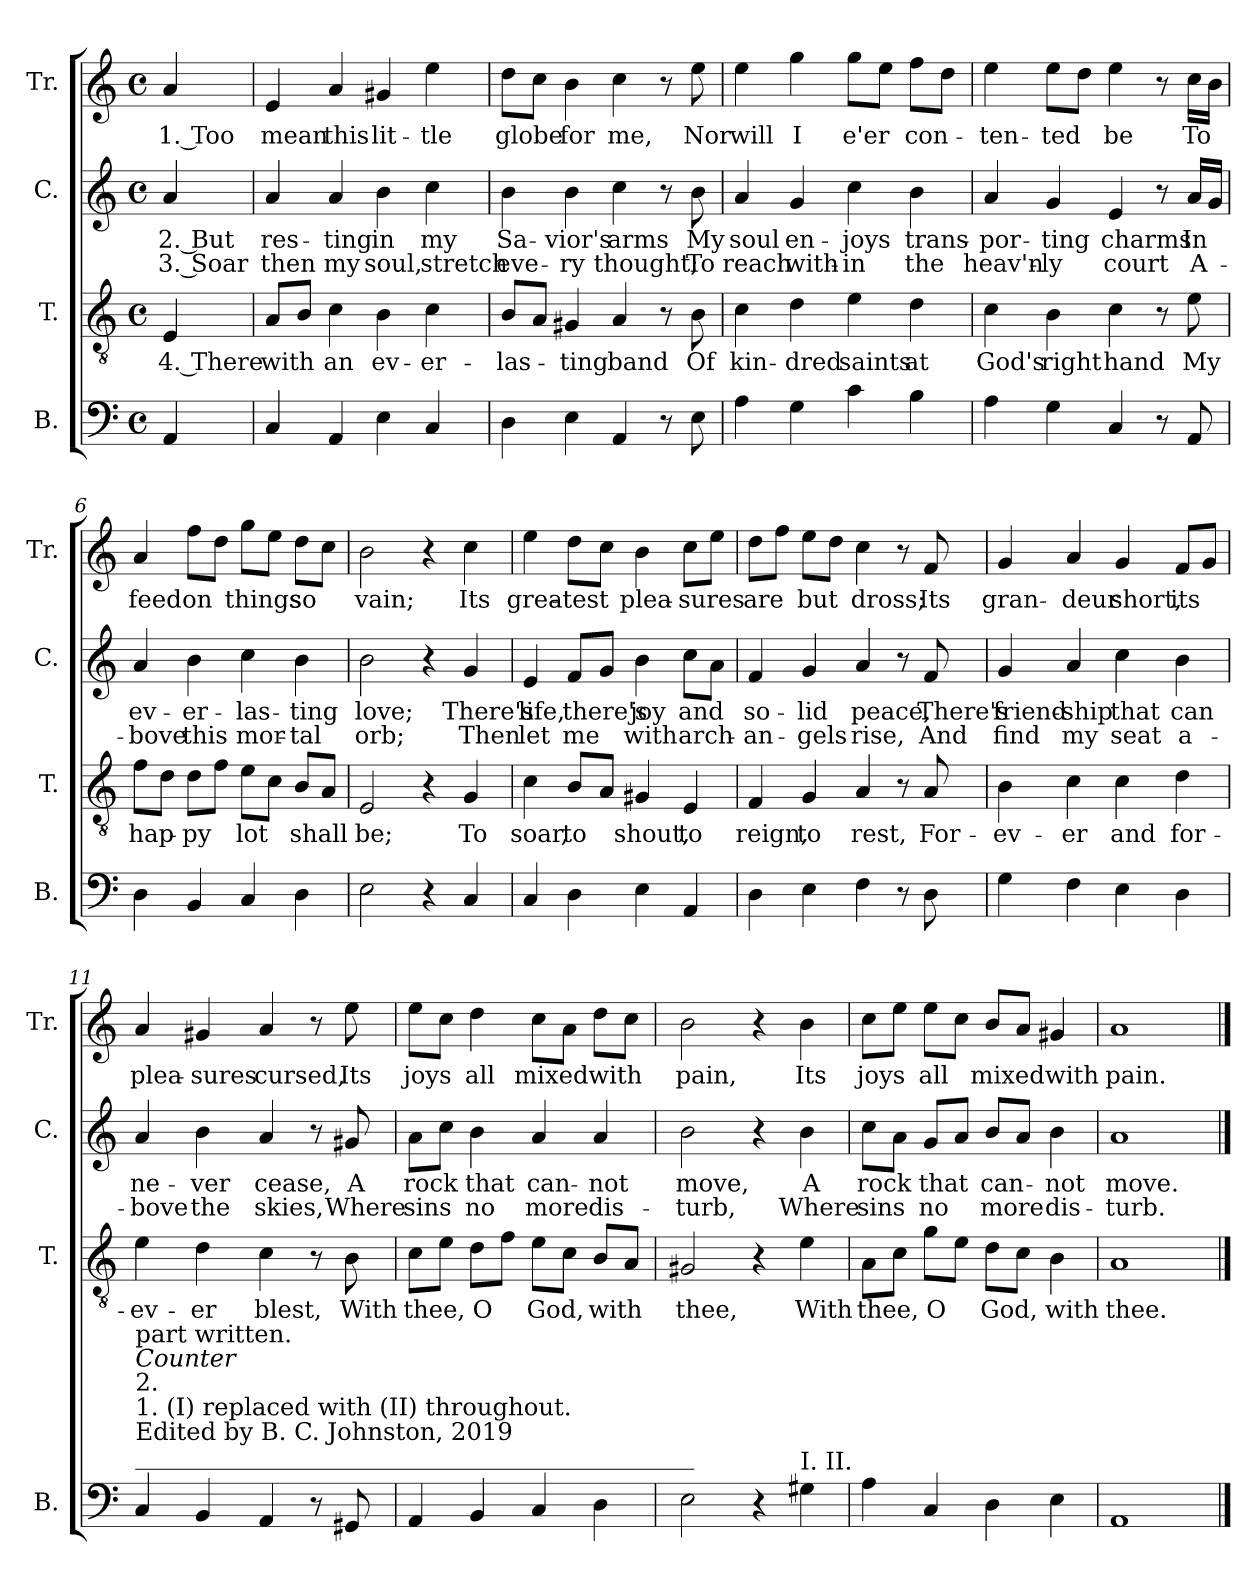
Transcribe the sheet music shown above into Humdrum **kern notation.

**kern	**kern	**text	**kern	**text	**text	**kern	**text
*part4	*part3	*part3	*part2	*part2	*part2	*part1	*part1
*staff4	*staff3	*staff3	*staff2	*staff2	*staff2	*staff1	*staff1
*I"B.	*I"T.	*	*I"C.	*	*	*I"Tr.	*
*I'B.	*I'T.	*	*I'C.	*	*	*I'Tr.	*
*clefF4	*clefGv2	*	*clefG2	*	*	*clefG2	*
*k[]	*k[]	*	*k[]	*	*	*k[]	*
*M4/4	*M4/4	*	*M4/4	*	*	*M4/4	*
*met(c)	*met(c)	*	*met(c)	*	*	*met(c)	*
*MM100	*MM100	*	*MM100	*	*	*MM100	*
=1	=1	=1	=1	=1	=1	=1	=1
!	!	!LO:LY:b	!	!LO:LY:b	!LO:LY:b	!	!LO:LY:b
4AA/	4E/	4. There	4a/	2. But	3. Soar	4a/	1. Too
=2	=2	=2	=2	=2	=2	=2	=2
!	!	!LO:LY:b	!	!LO:LY:b	!LO:LY:b	!	!LO:LY:b
4C/	8A/L	with	4a/	res-	then	4e/	mean
.	8B/J	.	.	.	.	.	.
!	!	!LO:LY:b	!	!LO:LY:b	!LO:LY:b	!	!LO:LY:b
4AA/	4c\	an	4a/	-ting	my	4a/	this
!	!	!LO:LY:b	!	!LO:LY:b	!LO:LY:b	!	!LO:LY:b
4E\	4B\	ev-	4b\	in	soul,	4g#X/	lit-
!	!	!LO:LY:b	!	!LO:LY:b	!LO:LY:b	!	!LO:LY:b
4C/	4c\	-er-	4cc\	my	stretch	4ee\	-tle
=3	=3	=3	=3	=3	=3	=3	=3
!	!	!LO:LY:b	!	!LO:LY:b	!LO:LY:b	!	!LO:LY:b
4D\	8B/L	-las-	4b\	Sa-	eve-	8dd\L	globe
.	8A/J	.	.	.	.	8cc\J	.
!	!	!LO:LY:b	!	!LO:LY:b	!LO:LY:b	!	!LO:LY:b
4E\	4G#X/	-ting	4b\	-vior's	-ry	4b\	for
!	!	!LO:LY:b	!	!LO:LY:b	!LO:LY:b	!	!LO:LY:b
4AA/	4A/	band	4cc\	arms	thought;	4cc\	me,
8r	8r	.	8r	.	.	8r	.
!	!	!LO:LY:b	!	!LO:LY:b	!LO:LY:b	!	!LO:LY:b
8E\	8B\	Of	8b\	My	To	8ee\	Nor
=4	=4	=4	=4	=4	=4	=4	=4
!	!	!LO:LY:b	!	!LO:LY:b	!LO:LY:b	!	!LO:LY:b
4A\	4c\	kin-	4a/	soul	reach	4ee\	will
!	!	!LO:LY:b	!	!LO:LY:b	!LO:LY:b	!	!LO:LY:b
4G\	4d\	-dred	4g/	en-	with-	4gg\	I
!	!	!LO:LY:b	!	!LO:LY:b	!LO:LY:b	!	!LO:LY:b
4c\	4e\	saints	4cc\	-joys	-in	8gg\L	e'er
.	.	.	.	.	.	8ee\J	.
!	!	!LO:LY:b	!	!LO:LY:b	!LO:LY:b	!	!LO:LY:b
4B\	4d\	at	4b\	trans-	the	8ff\L	con-
.	.	.	.	.	.	8dd\J	.
=5	=5	=5	=5	=5	=5	=5	=5
!	!	!LO:LY:b	!	!LO:LY:b	!LO:LY:b	!	!LO:LY:b
4A\	4c\	God's	4a/	-por-	heav'n-	4ee\	-ten-
!	!	!LO:LY:b	!	!LO:LY:b	!LO:LY:b	!	!LO:LY:b
4G\	4B\	right	4g/	-ting	-ly	8ee\L	-ted
.	.	.	.	.	.	8dd\J	.
!	!	!LO:LY:b	!	!LO:LY:b	!LO:LY:b	!	!LO:LY:b
4C/	4c\	hand	4e/	charms	court	4ee\	be
8r	8r	.	8r	.	.	8r	.
!	!	!LO:LY:b	!	!LO:LY:b	!LO:LY:b	!	!LO:LY:b
8AA/	8e\	My	16a/LL	In	A-	16cc\LL	To
.	.	.	16g/JJ	.	.	16b\JJ	.
!!LO:LB:g=z
=6	=6	=6	=6	=6	=6	=6	=6
!	!	!LO:LY:b	!	!LO:LY:b	!LO:LY:b	!	!LO:LY:b
4D\	8f\L	hap-	4a/	ev-	-bove	4a/	feed
.	8d\J	.	.	.	.	.	.
!	!	!LO:LY:b	!	!LO:LY:b	!LO:LY:b	!	!LO:LY:b
4BB/	8d\L	-py	4b\	-er-	this	8ff\L	on
.	8f\J	.	.	.	.	8dd\J	.
!	!	!LO:LY:b	!	!LO:LY:b	!LO:LY:b	!	!LO:LY:b
4C/	8e\L	lot	4cc\	-las-	mor-	8gg\L	things
.	8c\J	.	.	.	.	8ee\J	.
!	!	!LO:LY:b	!	!LO:LY:b	!LO:LY:b	!	!LO:LY:b
4D\	8B/L	shall	4b\	-ting	-tal	8dd\L	so
.	8A/J	.	.	.	.	8cc\J	.
=7	=7	=7	=7	=7	=7	=7	=7
!	!	!LO:LY:b	!	!LO:LY:b	!LO:LY:b	!	!LO:LY:b
2E\	2E/	be;	2b\	love;	orb;	2b\	vain;
4r	4r	.	4r	.	.	4r	.
!	!	!LO:LY:b	!	!LO:LY:b	!LO:LY:b	!	!LO:LY:b
4C/	4G/	To	4g/	There's	Then	4cc\	Its
=8	=8	=8	=8	=8	=8	=8	=8
!	!	!LO:LY:b	!	!LO:LY:b	!LO:LY:b	!	!LO:LY:b
4C/	4c\	soar,	4e/	life,	let	4ee\	grea-
!	!	!LO:LY:b	!	!LO:LY:b	!LO:LY:b	!	!LO:LY:b
4D\	8B/L	to	8f/L	there's	me	8dd\L	-test
.	8A/J	.	8g/J	.	.	8cc\J	.
!	!	!LO:LY:b	!	!LO:LY:b	!LO:LY:b	!	!LO:LY:b
4E\	4G#X/	shout,	4b\	joy	with	4b\	plea-
!	!	!LO:LY:b	!	!LO:LY:b	!LO:LY:b	!	!LO:LY:b
4AA/	4E/	to	8cc\L	and	arch-	8cc\L	-sures
.	.	.	8a\J	.	.	8ee\J	.
=9	=9	=9	=9	=9	=9	=9	=9
!	!	!LO:LY:b	!	!LO:LY:b	!LO:LY:b	!	!LO:LY:b
4D\	4F/	reign,	4f/	so-	-an-	8dd\L	are
.	.	.	.	.	.	8ff\J	.
!	!	!LO:LY:b	!	!LO:LY:b	!LO:LY:b	!	!LO:LY:b
4E\	4G/	to	4g/	-lid	-gels	8ee\L	but
.	.	.	.	.	.	8dd\J	.
!	!	!LO:LY:b	!	!LO:LY:b	!LO:LY:b	!	!LO:LY:b
4F\	4A/	rest,	4a/	peace,	rise,	4cc\	dross;
8r	8r	.	8r	.	.	8r	.
!	!	!LO:LY:b	!	!LO:LY:b	!LO:LY:b	!	!LO:LY:b
8D\	8A/	For-	8f/	There's	And	8f/	Its
=10	=10	=10	=10	=10	=10	=10	=10
!	!	!LO:LY:b	!	!LO:LY:b	!LO:LY:b	!	!LO:LY:b
4G\	4B\	-ev-	4g/	friend-	find	4g/	gran-
!	!	!LO:LY:b	!	!LO:LY:b	!LO:LY:b	!	!LO:LY:b
4F\	4c\	-er	4a/	-ship	my	4a/	-deur
!	!	!LO:LY:b	!	!LO:LY:b	!LO:LY:b	!	!LO:LY:b
4E\	4c\	and	4cc\	that	seat	4g/	short,
!	!	!LO:LY:b	!	!LO:LY:b	!LO:LY:b	!	!LO:LY:b
4D\	4d\	for-	4b\	can	a-	8f/L	its
.	.	.	.	.	.	8g/J	.
!!LO:LB:g=z
=11	=11	=11	=11	=11	=11	=11	=11
!LO:TX:a:t=______________________________________________	!	!	!	!	!	!	!
!LO:TX:a:t=Edited by B. C. Johnston, 2019	!	!	!	!	!	!	!
!LO:TX:a:t=1. (I) replaced with (II) throughout.	!	!	!	!	!	!	!
!LO:TX:a:t=2.	!	!	!	!	!	!	!
!LO:TX:a:i:t=Counter	!	!	!	!	!	!	!
!LO:TX:a:t=part written.	!	!	!	!	!	!	!
!	!	!LO:LY:b	!	!LO:LY:b	!LO:LY:b	!	!LO:LY:b
4C/	4e\	-ev-	4a/	ne-	-bove	4a/	plea-
!	!	!LO:LY:b	!	!LO:LY:b	!LO:LY:b	!	!LO:LY:b
4BB/	4d\	-er	4b\	-ver	the	4g#X/	-sures
!	!	!LO:LY:b	!	!LO:LY:b	!LO:LY:b	!	!LO:LY:b
4AA/	4c\	blest,	4a/	cease,	skies,	4a/	cursed,
8r	8r	.	8r	.	.	8r	.
!	!	!LO:LY:b	!	!LO:LY:b	!LO:LY:b	!	!LO:LY:b
8GG#X/	8B\	With	8g#X/	A	Where	8ee\	Its
=12	=12	=12	=12	=12	=12	=12	=12
!	!	!LO:LY:b	!	!LO:LY:b	!LO:LY:b	!	!LO:LY:b
4AA/	8c\L	thee,	8a\L	rock	sins	8ee\L	joys
.	8e\J	.	8cc\J	.	.	8cc\J	.
!	!	!LO:LY:b	!	!LO:LY:b	!LO:LY:b	!	!LO:LY:b
4BB/	8d\L	O	4b\	that	no	4dd\	all
.	8f\J	.	.	.	.	.	.
!	!	!LO:LY:b	!	!LO:LY:b	!LO:LY:b	!	!LO:LY:b
4C/	8e\L	God,	4a/	can-	more	8cc\L	mixed
.	8c\J	.	.	.	.	8a\J	.
!	!	!LO:LY:b	!	!LO:LY:b	!LO:LY:b	!	!LO:LY:b
4D\	8B/L	with	4a/	-not	dis-	8dd\L	with
.	8A/J	.	.	.	.	8cc\J	.
=13	=13	=13	=13	=13	=13	=13	=13
!	!	!LO:LY:b	!	!LO:LY:b	!LO:LY:b	!	!LO:LY:b
2E\	2G#X/	thee,	2b\	move,	-turb,	2b\	pain,
4r	4r	.	4r	.	.	4r	.
!LO:TX:a:t=I.                II.	!	!	!	!	!	!	!
!	!	!LO:LY:b	!	!LO:LY:b	!LO:LY:b	!	!LO:LY:b
4G#X\	4e\	With	4b\	A	Where	4b\	Its
=14	=14	=14	=14	=14	=14	=14	=14
!	!	!LO:LY:b	!	!LO:LY:b	!LO:LY:b	!	!LO:LY:b
4A\	8A\L	thee,	8cc\L	rock	sins	8cc\L	joys
.	8c\J	.	8a\J	.	.	8ee\J	.
!	!	!LO:LY:b	!	!LO:LY:b	!LO:LY:b	!	!LO:LY:b
4C/	8g\L	O	8g/L	that	no	8ee\L	all
.	8e\J	.	8a/J	.	.	8cc\J	.
!	!	!LO:LY:b	!	!LO:LY:b	!LO:LY:b	!	!LO:LY:b
4D\	8d\L	God,	8b/L	can-	more	8b/L	mixed
.	8c\J	.	8a/J	.	.	8a/J	.
!	!	!LO:LY:b	!	!LO:LY:b	!LO:LY:b	!	!LO:LY:b
4E\	4B\	with	4b\	-not	dis-	4g#X/	with
=15	=15	=15	=15	=15	=15	=15	=15
!	!	!LO:LY:b	!	!LO:LY:b	!LO:LY:b	!	!LO:LY:b
1AA	1A	thee.	1a	move.	-turb.	1a	pain.
==	==	==	==	==	==	==	==
*-	*-	*-	*-	*-	*-	*-	*-
